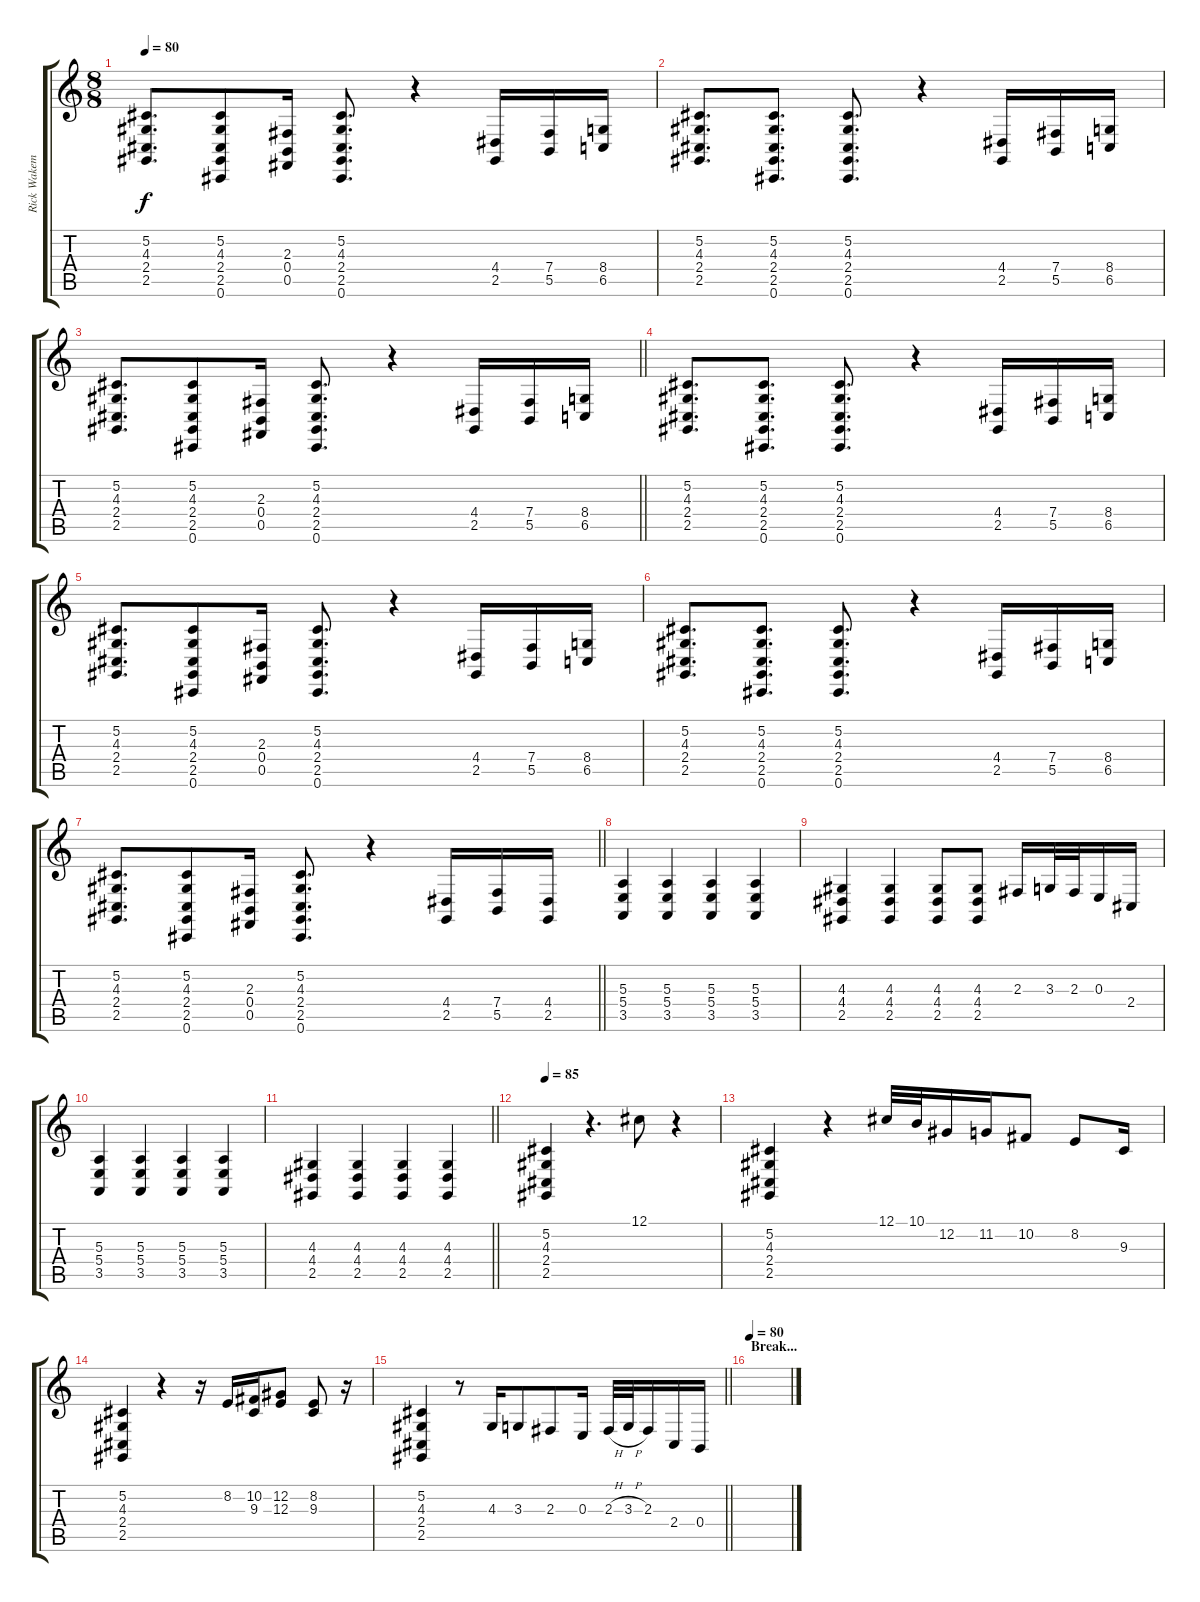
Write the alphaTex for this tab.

\track ("Rick Wakeman (Piano)" "Rick Wakem") {instrument acousticgrandpiano}
\staff {score tabs}
\tuning (Db4 Ab3 E3 B2 Gb2 Db2) {hide}
\ts (8 8)
\tempo 80
\clef g2
\ks c
(5.2 4.3 2.4 2.5).8{d dy f} (5.2 4.3 2.4 2.5 0.6).8 (2.3 0.4 0.5).16 (5.2 4.3 2.4 2.5 0.6).8{d} r.4 (4.4 2.5).16 (7.4 5.5).16 (8.4 6.5).16 |
(5.2 4.3 2.4 2.5).8{d} (5.2 4.3 2.4 2.5 0.6).8{d} (5.2 4.3 2.4 2.5 0.6).8{d} r.4 (4.4 2.5).16 (7.4 5.5).16 (8.4 6.5).16 |
\barLineRight lightlight
(5.2 4.3 2.4 2.5).8{d} (5.2 4.3 2.4 2.5 0.6).8 (2.3 0.4 0.5).16 (5.2 4.3 2.4 2.5 0.6).8{d} r.4 (4.4 2.5).16 (7.4 5.5).16 (8.4 6.5).16 |
(5.2 4.3 2.4 2.5).8{d} (5.2 4.3 2.4 2.5 0.6).8{d} (5.2 4.3 2.4 2.5 0.6).8{d} r.4 (4.4 2.5).16 (7.4 5.5).16 (8.4 6.5).16 |
(5.2 4.3 2.4 2.5).8{d} (5.2 4.3 2.4 2.5 0.6).8 (2.3 0.4 0.5).16 (5.2 4.3 2.4 2.5 0.6).8{d} r.4 (4.4 2.5).16 (7.4 5.5).16 (8.4 6.5).16 |
(5.2 4.3 2.4 2.5).8{d} (5.2 4.3 2.4 2.5 0.6).8{d} (5.2 4.3 2.4 2.5 0.6).8{d} r.4 (4.4 2.5).16 (7.4 5.5).16 (8.4 6.5).16 |
\barLineRight lightlight
(5.2 4.3 2.4 2.5).8{d} (5.2 4.3 2.4 2.5 0.6).8 (2.3 0.4 0.5).16 (5.2 4.3 2.4 2.5 0.6).8{d} r.4 (4.4 2.5).16 (7.4 5.5).16 (4.4 2.5).16 |
(5.3 5.4 3.5).4 (5.3 5.4 3.5).4 (5.3 5.4 3.5).4 (5.3 5.4 3.5).4 |
(4.3 4.4 2.5).4 (4.3 4.4 2.5).4 (4.3 4.4 2.5).8 (4.3 4.4 2.5).8 2.3.16 3.3.32 2.3.32 0.3.16 2.4.16 |
(5.3 5.4 3.5).4 (5.3 5.4 3.5).4 (5.3 5.4 3.5).4 (5.3 5.4 3.5).4 |
\barLineRight lightlight
(4.3 4.4 2.5).4 (4.3 4.4 2.5).4 (4.3 4.4 2.5).4 (4.3 4.4 2.5).4 |
\tempo 85
(5.2 4.3 2.4 2.5).4 r.4{d} 12.1.8 r.4 |
(5.2 4.3 2.4 2.5).4 r.4 12.1.32 10.1.32 12.2.16 11.2.16 10.2.8 8.2.8 9.3.16 |
(5.2 4.3 2.4 2.5).4 r.4 r.16 8.2.16 (10.2 9.3).16 (12.2 12.3).8 (8.2 9.3).8 r.16 |
\barLineRight lightlight
(5.2 4.3 2.4 2.5).4 r.8 4.3.16 3.3.8 2.3.8 0.3.16 2.3{h}.32 3.3{h}.32 2.3.16 2.4.16 0.4.16 |
\section ("" "Break...")
\tempo 80
